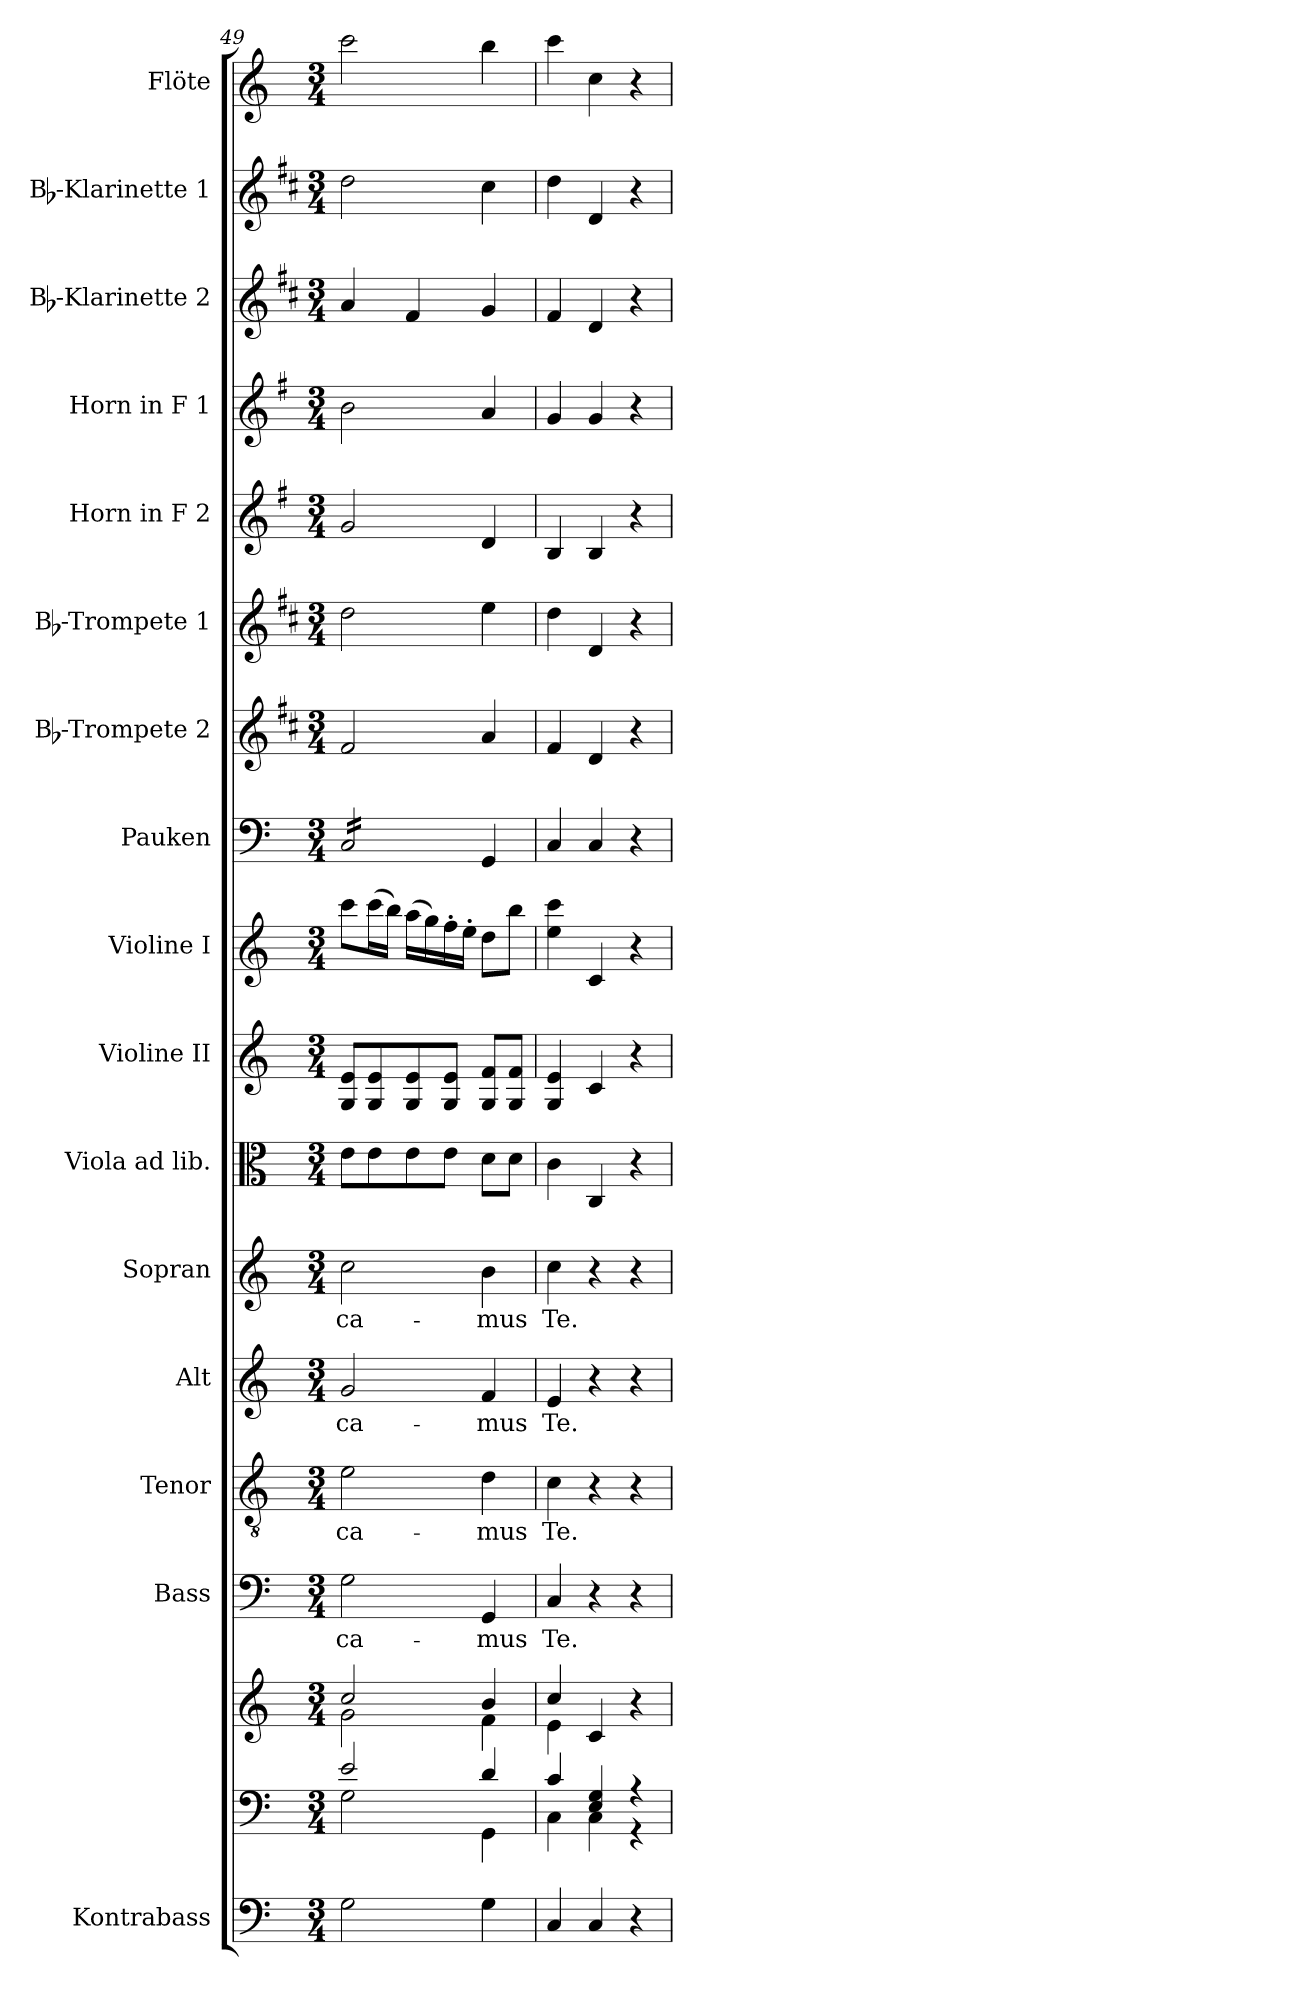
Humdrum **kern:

**kern	**kern	**kern	**kern	**text	**kern	**text	**kern	**text	**kern	**text	**kern	**kern	**kern	**kern	**kern	**kern	**kern	**kern	**kern	**kern	**kern
*part17	*part16	*part16	*part15	*part15	*part14	*part14	*part13	*part13	*part12	*part12	*part11	*part10	*part9	*part8	*part7	*part6	*part5	*part4	*part3	*part2	*part1
*staff18	*staff17	*staff16	*staff15	*staff15	*staff14	*staff14	*staff13	*staff13	*staff12	*staff12	*staff11	*staff10	*staff9	*staff8	*staff7	*staff6	*staff5	*staff4	*staff3	*staff2	*staff1
*I"Kontrabass	*	*	*I"Bass	*	*I"Tenor	*	*I"Alt	*	*I"Sopran	*	*I"Viola ad lib.	*I"Violine II	*I"Violine I	*I"Pauken	*I"Bb-Trompete 2	*I"Bb-Trompete 1	*I"Horn in F 2	*I"Horn in F 1	*I"Bb-Klarinette 2	*I"Bb-Klarinette 1	*I"Flöte
*I'Kb.	*	*	*I'B.	*	*I'T.	*	*I'A.	*	*I'S.	*	*I'Vla.	*I'Vl. II	*I'Vl. I	*I'Pk.	*I'Bb Trp. 2	*I'Bb Trp. 1	*	*	*I'Bb Kl. 2	*I'Bb Kl. 1	*I'Fl.
*clefF4	*clefF4	*clefG2	*clefF4	*	*clefGv2	*	*clefG2	*	*clefG2	*	*clefC3	*clefG2	*clefG2	*clefF4	*clefG2	*clefG2	*clefG2	*clefG2	*clefG2	*clefG2	*clefG2
*ITrd7c12	*	*	*	*	*	*	*	*	*	*	*	*	*	*	*ITrd1c2	*ITrd1c2	*ITrd4c7	*ITrd4c7	*ITrd1c2	*ITrd1c2	*
*k[]	*k[]	*k[]	*k[]	*	*k[]	*	*k[]	*	*k[]	*	*k[]	*k[]	*k[]	*k[]	*k[]	*k[]	*k[]	*k[]	*k[]	*k[]	*k[]
*C:	*C:	*C:	*C:	*	*C:	*	*C:	*	*C:	*	*C:	*C:	*C:	*C:	*C:	*C:	*C:	*C:	*C:	*C:	*C:
*M3/4	*M3/4	*M3/4	*M3/4	*	*M3/4	*	*M3/4	*	*M3/4	*	*M3/4	*M3/4	*M3/4	*M3/4	*M3/4	*M3/4	*M3/4	*M3/4	*M3/4	*M3/4	*M3/4
=49	=49	=49	=49	=49	=49	=49	=49	=49	=49	=49	=49	=49	=49	=49	=49	=49	=49	=49	=49	=49	=49
*	*^	*^	*	*	*	*	*	*	*	*	*	*	*	*	*	*	*	*	*	*	*
!	!	!	!	!	!	!LO:LY:b	!	!LO:LY:b	!	!LO:LY:b	!	!LO:LY:b	!	!	!	!	!	!	!	!	!	!	!
*	*	*	*	*	*	*	*	*	*	*	*	*	*	*	*	*tremolo	*	*	*	*	*	*	*
2GG\	2e/	2G\	2cc/	2g\	2G\	-ca-	2e\	-ca-	2g/	-ca-	2cc\	-ca-	8e\L	8G/ 8e/L	8ccc\L	16C/LL	2e/	2cc\	2c/	2e\	4g/	2cc\	2ccc\
.	.	.	.	.	.	.	.	.	.	.	.	.	.	.	.	16C/	.	.	.	.	.	.	.
.	.	.	.	.	.	.	.	.	.	.	.	.	8e\	8G/ 8e/	(>16ccc\L	16C/	.	.	.	.	.	.	.
.	.	.	.	.	.	.	.	.	.	.	.	.	.	.	16bb\JJ)	16C/	.	.	.	.	.	.	.
.	.	.	.	.	.	.	.	.	.	.	.	.	8e\	8G/ 8e/	(>16aa\LL	16C/	.	.	.	.	4e/	.	.
.	.	.	.	.	.	.	.	.	.	.	.	.	.	.	16gg\)	16C/	.	.	.	.	.	.	.
.	.	.	.	.	.	.	.	.	.	.	.	.	8e\J	8G/ 8e/J	16ff'>\	16C/	.	.	.	.	.	.	.
.	.	.	.	.	.	.	.	.	.	.	.	.	.	.	16ee'>\JJ	16C/JJ	.	.	.	.	.	.	.
*	*	*	*	*	*	*	*	*	*	*	*	*	*	*	*	*Xtremolo	*	*	*	*	*	*	*
!	!	!	!	!	!	!LO:LY:b	!	!LO:LY:b	!	!LO:LY:b	!	!LO:LY:b	!	!	!	!	!	!	!	!	!	!	!
4GG\	4d/	4GG\	4b/	4f\	4GG/	-mus	4d\	-mus	4f/	-mus	4b\	-mus	8d\L	8G/ 8f/L	8dd\L	4GG/	4g/	4dd\	4G/	4d/	4f/	4b\	4bb\
.	.	.	.	.	.	.	.	.	.	.	.	.	8d\J	8G/ 8f/J	8bb\J	.	.	.	.	.	.	.	.
!!LO:PB:g=z
=50	=50	=50	=50	=50	=50	=50	=50	=50	=50	=50	=50	=50	=50	=50	=50	=50	=50	=50	=50	=50	=50	=50	=50
!	!	!	!	!	!	!LO:LY:b	!	!LO:LY:b	!	!LO:LY:b	!	!LO:LY:b	!	!	!	!	!	!	!	!	!	!	!
4CC/	4c/	4C\	4cc/	4e\	4C/	Te.	4c\	Te.	4e/	Te.	4cc\	Te.	4c\	4G/ 4e/	4ee\ 4ccc\	4C/	4e/	4cc\	4E/	4c/	4e/	4cc\	4ccc\
4CC/	4E/ 4G/	4C\	4c/	4ryy	4r	.	4r	.	4r	.	4r	.	4C/	4c/	4c/	4C/	4c/	4c/	4E/	4c/	4c/	4c/	4cc\
4r	4r	4r	4r	4ryy	4r	.	4r	.	4r	.	4r	.	4r	4r	4r	4r	4r	4r	4r	4r	4r	4r	4r
*	*v	*v	*	*	*	*	*	*	*	*	*	*	*	*	*	*	*	*	*	*	*	*	*
*	*	*v	*v	*	*	*	*	*	*	*	*	*	*	*	*	*	*	*	*	*	*	*
=	=	=	=	=	=	=	=	=	=	=	=	=	=	=	=	=	=	=	=	=	=
*-	*-	*-	*-	*-	*-	*-	*-	*-	*-	*-	*-	*-	*-	*-	*-	*-	*-	*-	*-	*-	*-
